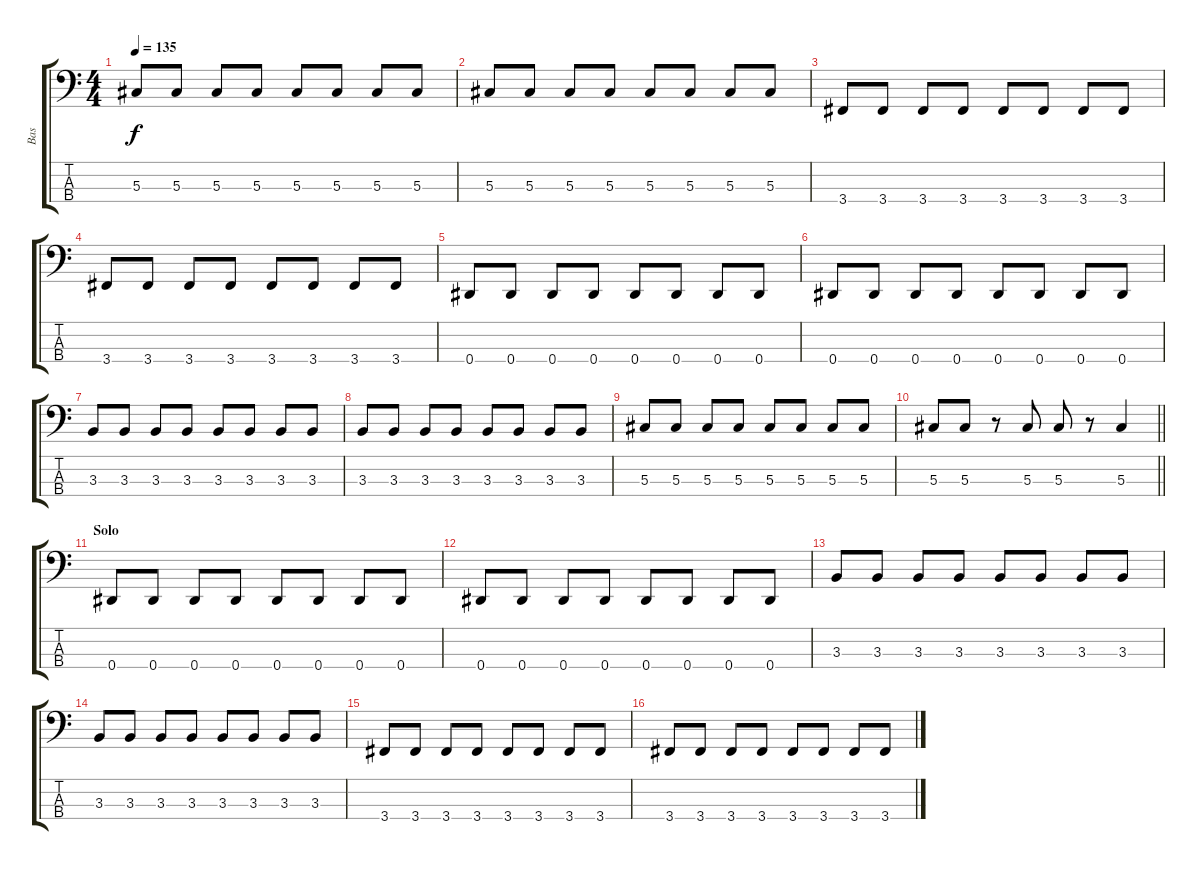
\track ("Bas" "Bas") {instrument electricbassfinger}
\staff {score tabs}
\tuning (Gb2 Db2 Ab1 Eb1) {hide}
\ts (4 4)
\tempo 135
\clef f4
\ks c
5.3.8{dy f} 5.3.8 5.3.8 5.3.8 5.3.8 5.3.8 5.3.8 5.3.8 |
5.3.8 5.3.8 5.3.8 5.3.8 5.3.8 5.3.8 5.3.8 5.3.8 |
3.4.8 3.4.8 3.4.8 3.4.8 3.4.8 3.4.8 3.4.8 3.4.8 |
3.4.8 3.4.8 3.4.8 3.4.8 3.4.8 3.4.8 3.4.8 3.4.8 |
0.4.8 0.4.8 0.4.8 0.4.8 0.4.8 0.4.8 0.4.8 0.4.8 |
0.4.8 0.4.8 0.4.8 0.4.8 0.4.8 0.4.8 0.4.8 0.4.8 |
3.3.8 3.3.8 3.3.8 3.3.8 3.3.8 3.3.8 3.3.8 3.3.8 |
3.3.8 3.3.8 3.3.8 3.3.8 3.3.8 3.3.8 3.3.8 3.3.8 |
5.3.8 5.3.8 5.3.8 5.3.8 5.3.8 5.3.8 5.3.8 5.3.8 |
\barLineRight lightlight
5.3.8 5.3.8 r.8 5.3.8 5.3.8 r.8 5.3.4 |
\section ("" "Solo")
0.4.8 0.4.8 0.4.8 0.4.8 0.4.8 0.4.8 0.4.8 0.4.8 |
0.4.8 0.4.8 0.4.8 0.4.8 0.4.8 0.4.8 0.4.8 0.4.8 |
3.3.8 3.3.8 3.3.8 3.3.8 3.3.8 3.3.8 3.3.8 3.3.8 |
3.3.8 3.3.8 3.3.8 3.3.8 3.3.8 3.3.8 3.3.8 3.3.8 |
3.4.8 3.4.8 3.4.8 3.4.8 3.4.8 3.4.8 3.4.8 3.4.8 |
3.4.8 3.4.8 3.4.8 3.4.8 3.4.8 3.4.8 3.4.8 3.4.8
